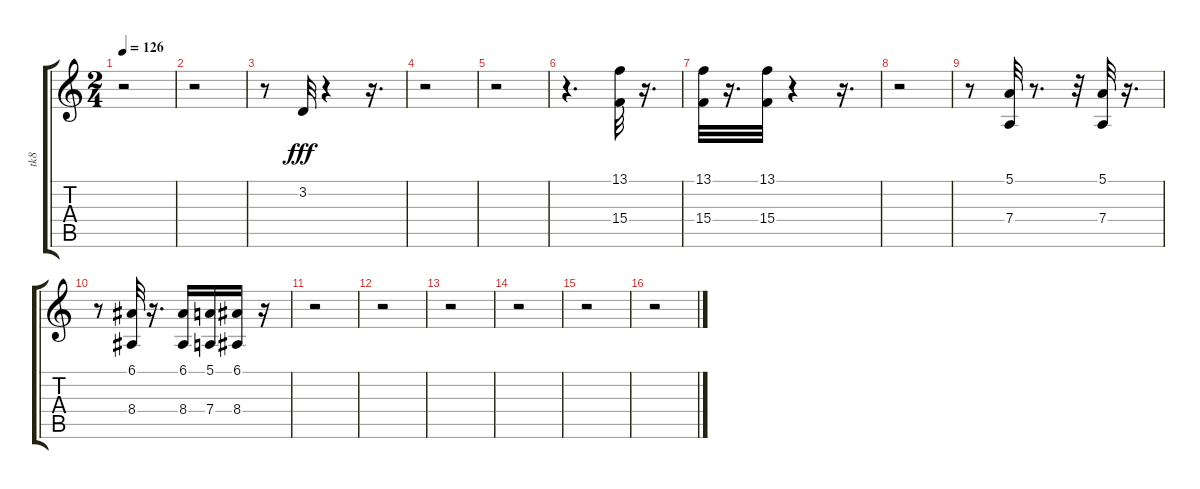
\track ("tk8" "tk8") {instrument trumpet}
\staff {score tabs}
\tuning (E4 B3 G3 D3 A2 E2) {hide}
\ts (2 4)
\tempo 126
\clef g2
\ks c
r.2{dy fff} |
r.2 |
r.8 3.2.32 r.4 r.16{d} |
r.2 |
r.2 |
r.4{d} (13.1 15.4).32 r.16{d} |
(13.1 15.4).32 r.16{d} (13.1 15.4).32 r.4 r.16{d} |
r.2 |
r.8 (5.1 7.4).32 r.8{d} r.32 (5.1 7.4).32 r.16{d} |
r.8 (6.1 8.4).32 r.16{d} (6.1 8.4).16 (5.1 7.4).16 (6.1 8.4).16 r.16 |
r.2 |
r.2 |
r.2 |
r.2 |
r.2 |
r.2
